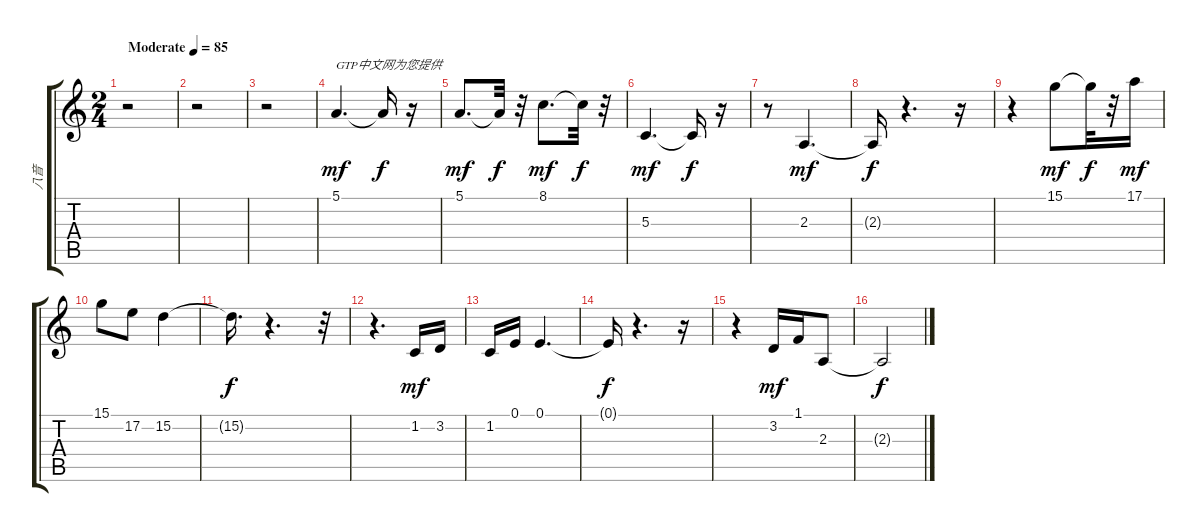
\track ("八音" "八音") {instrument acousticgrandpiano}
\staff {score tabs}
\tuning (E4 B3 G3 D3 A2 E2) {hide}
\ts (2 4)
\tempo (85 "Moderate")
\clef g2
\ks c
r.2{dy mf instrument acousticgrandpiano} |
r.2 |
r.2 |
5.1.4{d txt "GTP中文网为您提供"} 5.1{t}.16{dy f} r.16 |
5.1.8{d dy mf} 5.1{t}.32{dy f} r.32 8.1.8{d dy mf} 8.1{t}.32{dy f} r.32 |
5.3.4{d dy mf} 5.3{t}.16{dy f} r.16 |
r.8 2.3.4{d dy mf} |
2.3{t}.16{dy f} r.4{d} r.16 |
r.4 15.1.8{dy mf} 15.1{t}.32{dy f} r.32 17.1.16{dy mf} |
15.1.8 17.2.8 15.2.4 |
15.2{t}.16{d dy f} r.4{d} r.32 |
r.4{d} 1.2.16{dy mf} 3.2.16 |
1.2.16 0.1.16 0.1.4{d} |
0.1{t}.16{dy f} r.4{d} r.16 |
r.4 3.2.16{dy mf} 1.1.16 2.3.8 |
2.3{t}.2{dy f}
